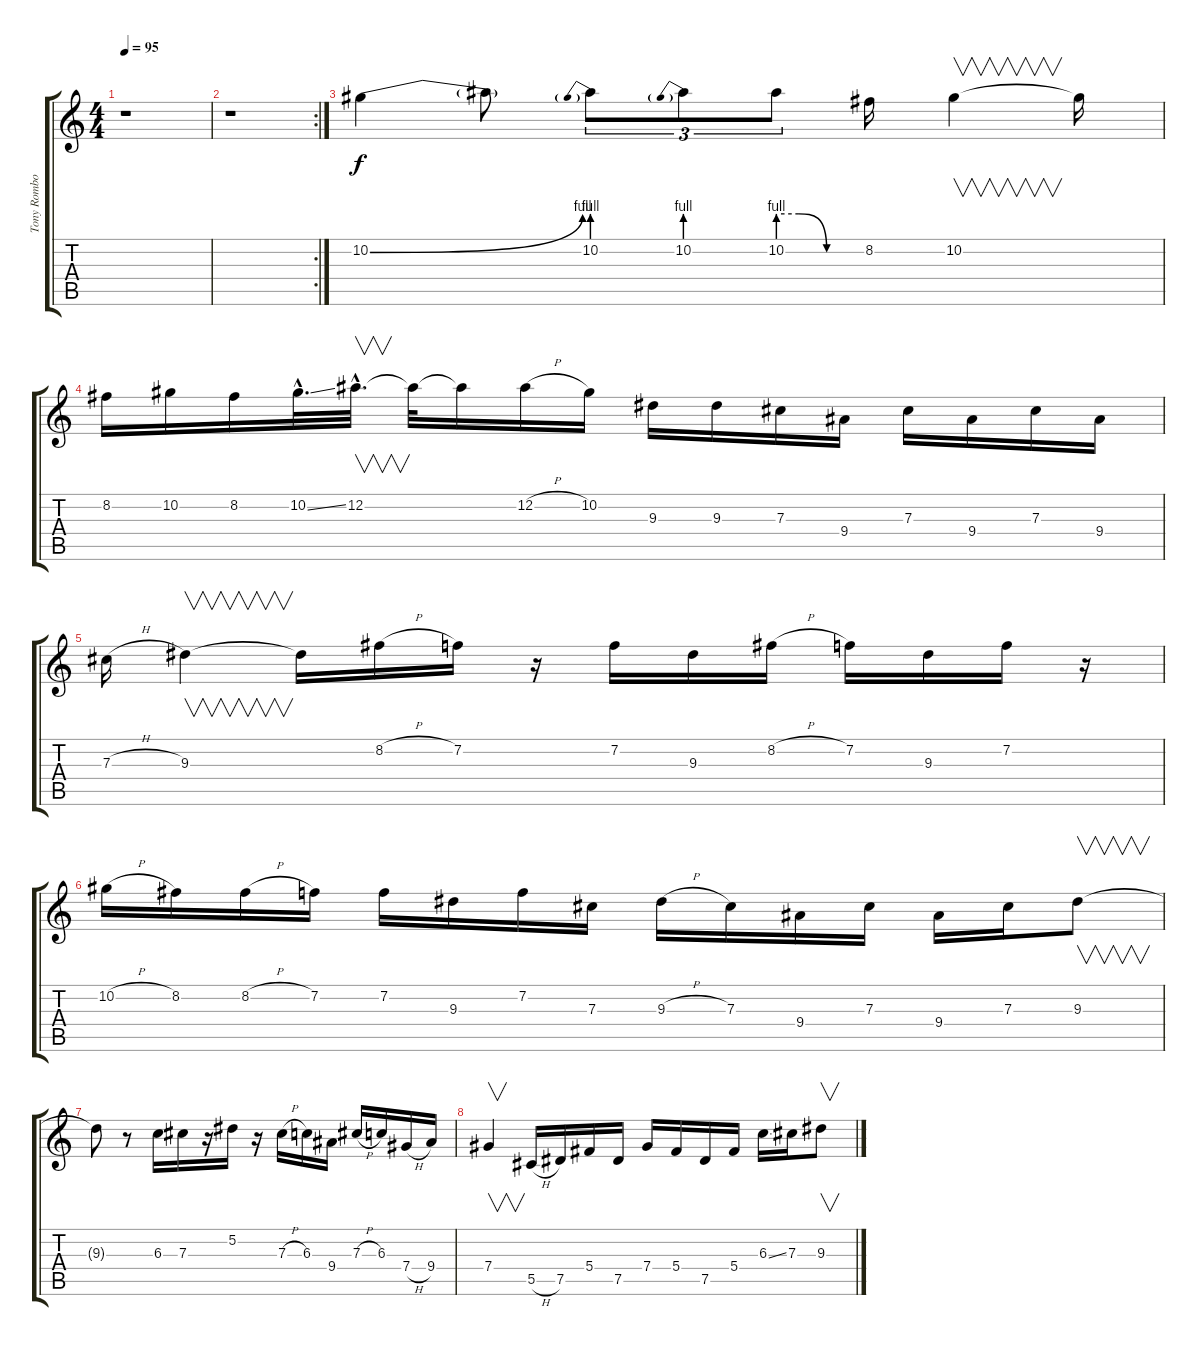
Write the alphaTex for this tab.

\track ("Tony Rombola (Solo)" "Tony Rombo") {instrument acousticguitarsteel}
\staff {score tabs}
\tuning (Eb4 Bb3 Gb3 Db3 Ab2 Eb2) {hide}
\ts (4 4)
\tempo 95
\clef g2
\ks c
r.1{dy f} |
\rc 2
r.1 |
10.2{be (bend 0 0 60 4)}.4 10.2{t}.8 10.2{be (prebend 0 4 60 4)}.8{tu (3 2)} 10.2{be (prebend 0 4 60 4)}.8{tu (3 2)} 10.2{be (custom 0 4 15 4 35 0 60 0)}.8{tu (3 2)} 8.2.16 10.2.4{v} 10.2{t}.16 |
8.2.16 10.2.16 8.2.16 10.2{ss hac}.32{d} 12.2{hac}.32{v d} 12.2{t}.32 12.2{t}.16 12.2{h}.16 10.2.16 9.3.16 9.3.16 7.3.16 9.4.16 7.3.16 9.4.16 7.3.16 9.4.16 |
7.3{h}.16 9.3.4{v} 9.3{t}.16 8.2{h}.16 7.2.16 r.16 7.2.16 9.3.16 8.2{h}.16 7.2.16 9.3.16 7.2.16 r.16 |
10.2{h}.16 8.2.16 8.2{h}.16 7.2.16 7.2.16 9.3.16 7.2.16 7.3.16 9.3{h}.16 7.3.16 9.4.16 7.3.16 9.4.16 7.3.16 9.3.8{v} |
9.3{t}.8 r.8 6.3.16 7.3.16 r.16 5.2.16 r.16 7.3{h}.16 6.3.16 9.4.16 7.3{h}.16 6.3.16 7.4{h}.16 9.4.16 |
7.4.4{v} 5.5{h}.16 7.5.16 5.4.16 7.5.16 7.4.16 5.4.16 7.5.16 5.4.16 6.3{ss}.16 7.3.16 9.3.8{v}
